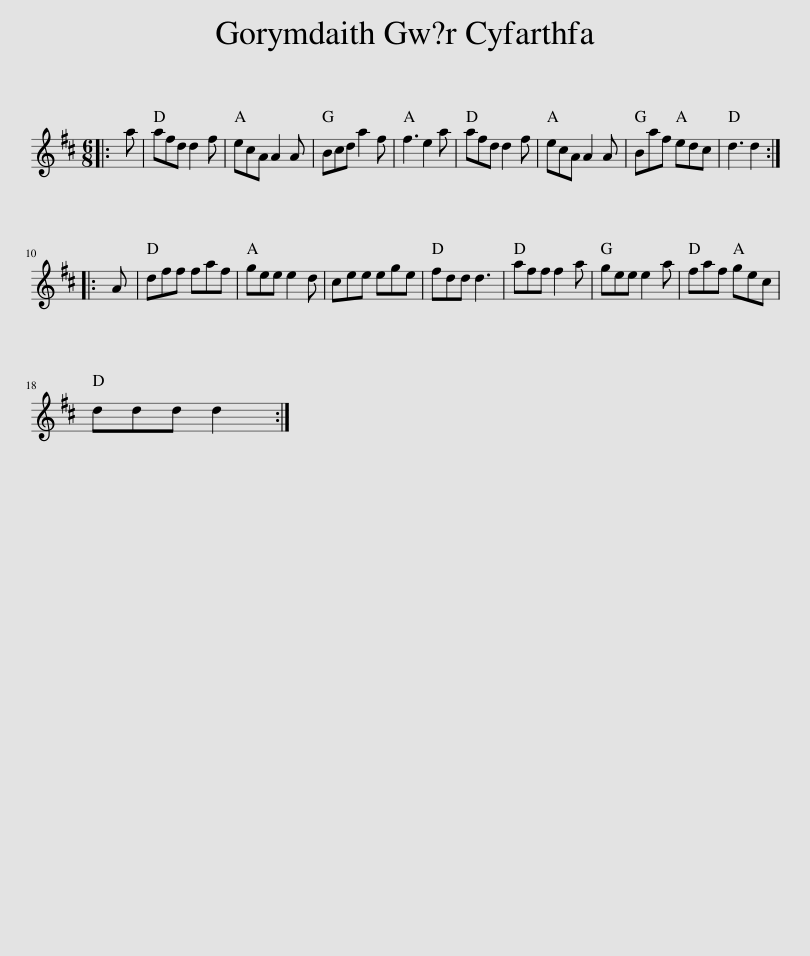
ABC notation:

X:1
L:1/8
M:6/8
I:linebreak $
K:D
V:1 treble
V:1
|: a | afd d2 f | ecA A2 A | Bcd a2 f | f3 e2 a | %5
 afd d2 f | ecA A2 A | Baf edc | d3 d2 ::$ A | %10
 dff faf | gee e2 d | cee ege | fdd d3 | aff f2 a | %15
 gee e2 a | faf gec |$ ddd d2 :| %18
